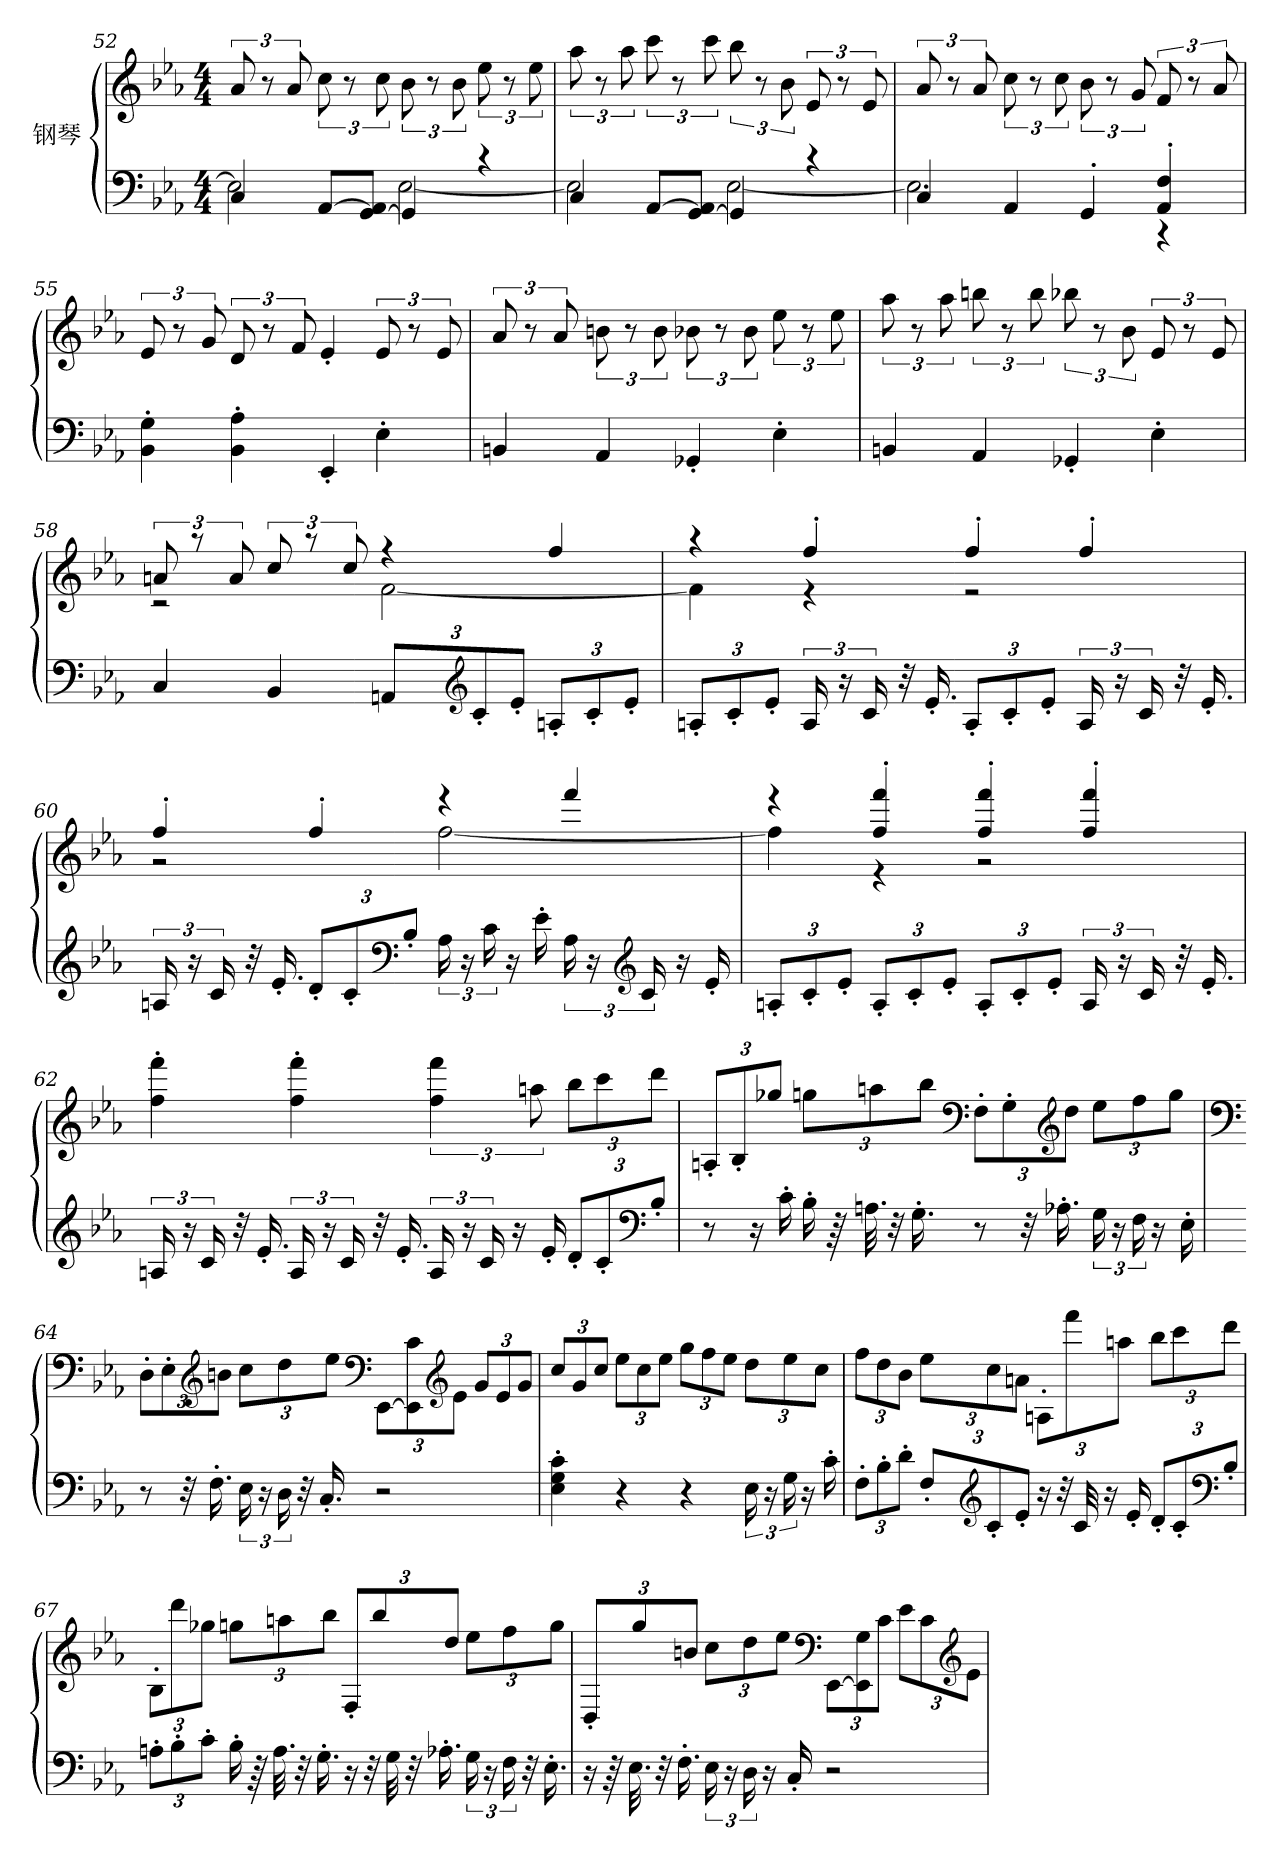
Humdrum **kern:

**kern	**kern
*part1	*part1
*staff2	*staff1
*I"钢琴	*
*clefF4	*clefG2
*k[b-e-a-]	*k[b-e-a-]
*M4/4	*M4/4
=52	=52
*^	*
4C/	2E-\]	12a-/
.	.	12r
.	.	12a-/
[8AA-/L	.	12cc\
.	.	12r
[8GG/ 8AA-/]J	.	.
.	.	12cc\
4GG/]	[2E-\	12b-\
.	.	12r
.	.	12b-\
4r	.	12ee-\
.	.	12r
.	.	12ee-\
!!LO:LB:g=z
=53	=53	=53
4C/	2E-\]	12aa-\
.	.	12r
.	.	12aa-\
[8AA-/L	.	12ccc\
.	.	12r
[8GG/ 8AA-/]J	.	.
.	.	12ccc\
4GG/]	[2E-\	12bb-\
.	.	12r
.	.	12b-\
4r	.	12e-/
.	.	12r
.	.	12e-/
=54	=54	=54
4C/	2.E-\]	12a-/
.	.	12r
.	.	12a-/
4AA-/	.	12cc\
.	.	12r
.	.	12cc\
4GG'/	.	12b-\
.	.	12r
.	.	12g/
4AA-/' 4F/'	4r	12f/
.	.	12r
.	.	12a-/
*v	*v	*
=55	=55
4BB-\' 4G\'	12e-/
.	12r
.	12g/
4BB-\' 4A-\'	12d/
.	12r
.	12f/
4EE-'/	4e-'/
4E-'\	12e-/
.	12r
.	12e-/
!!LO:LB:g=z
=56	=56
4BBn/	12a-/
.	12r
.	12a-/
4AA-/	12bn\
.	12r
.	12b\
4GG-X'/	12b-X\
.	12r
.	12b-\
4E-'\	12ee-\
.	12r
.	12ee-\
=57	=57
4BBn/	12aa-\
.	12r
.	12aa-\
4AA-/	12bbn\
.	12r
.	12bb\
4GG-X'/	12bb-X\
.	12r
.	12b-\
4E-'\	12e-/
.	12r
.	12e-/
!!LO:LB:g=z
=58	=58
*	*^
4C/	12an/	2r
.	12r	.
.	12a/	.
4BB-/	12cc/	.
.	12r	.
.	12cc/	.
*Xbrackettup	*	*
12AAn/L	4r	[2f\
*clefG2	*	*
12c'/	.	.
12e-'/J	.	.
12An'/L	4ff/	.
12c'/	.	.
12e-'/J	.	.
=59	=59	=59
12An'/L	4r	4f\]
12c'/	.	.
12e-'/J	.	.
*brackettup	*	*
24A/	4ff'/	4r
24r	.	.
24c/	.	.
32r	.	.
16.e-'/	.	.
*Xbrackettup	*	*
12A'/L	4ff'/	2r
12c'/	.	.
12e-'/J	.	.
*brackettup	*	*
24A/	4ff'/	.
24r	.	.
24c/	.	.
32r	.	.
16.e-'/	.	.
!!LO:PB:g=z	!!
=60	=60	=60
24An/	4ff'/	2r
24r	.	.
24c/	.	.
32r	.	.
16.e-'/	.	.
*Xbrackettup	*	*
12d'/L	4ff'/	.
12c'/	.	.
*clefF4	*	*
12B-'/J	.	.
*brackettup	*	*
24A\	4r	[2ff\
24r	.	.
24c\	.	.
16r	.	.
16e-'\	.	.
24A\	4fff/	.
24r	.	.
*clefG2	*	*
24c/	.	.
16r	.	.
16e-'/	.	.
=61	=61	=61
*Xbrackettup	*	*
12An'/L	4r	4ff\]
12c'/	.	.
12e-'/J	.	.
12A'/L	4ff/' 4fff/'	4r
12c'/	.	.
12e-'/J	.	.
12A'/L	4ff/' 4fff/'	2r
12c'/	.	.
12e-'/J	.	.
*brackettup	*	*
24A/	4ff/' 4fff/'	.
24r	.	.
24c/	.	.
32r	.	.
16.e-'/	.	.
*	*v	*v
!!LO:LB:g=z
=62	=62
24An/	4ff\' 4fff\'
24r	.
24c/	.
32r	.
16.e-'/	.
24A/	4ff\' 4fff\'
24r	.
24c/	.
32r	.
16.e-'/	.
24A/	6ff\ 6fff\
24r	.
24c/	.
16r	.
.	12aan\
16e-'/	.
*Xbrackettup	*Xbrackettup
12d'/L	12bb-\L
12c'/	12ccc\
*clefF4	*
12B-'/J	12ddd\J
!!LO:LB:g=z
=63	=63
8r	12An'/L
.	12B-'/
16r	.
.	12gg-X/J
16c'\	.
16B-'\	12ggn\L
64r	.
32.An\	.
.	12aan\
32r	.
16.G'\	.
.	12bb-\J
*	*clefF4
8r	12F'\L
.	12G'\
32r	.
16.A-X'\	.
*	*clefG2
.	12dd\J
*brackettup	*
24G\	12ee-\L
24r	.
24F\	12ff\
16r	.
.	12gg\J
16E-'\	.
!!LO:LB:g=z
=64	=64
*	*clefF4
8r	12D'\L
.	12E-'\
32r	.
16.F'\	.
*	*clefG2
.	12bn\J
24E-\	12cc\L
24r	.
24D\	12dd\
32r	.
16.C'/	.
.	12ee-\J
*	*clefF4
2r	[12EE-\L
.	12EE-\] 12c\
*	*clefG2
.	12e-\J
.	12g/L
.	12e-/
.	12g/J
=65	=65
4E-\' 4G\' 4c\'	12cc/L
.	12g/
.	12cc/J
4r	12ee-\L
.	12cc\
.	12ee-\J
4r	12gg\L
.	12ff\
.	12ee-\J
24E-\	12dd\L
24r	.
24G\	12ee-\
16r	.
.	12cc\J
16c'\	.
!!LO:LB:g=z
=66	=66
*Xbrackettup	*
12F'\L	12ff\L
12B-'\	12dd\
12d'\J	12b-\J
12F'/L	12ee-\L
*clefG2	*
12c'/	12cc\
12e-'/J	12an\J
16r	12An'\L
32r	.
.	12fff\
32c/	.
16r	.
.	12aan\J
16e-'/	.
12d'/L	12bb-\L
12c'/	12ccc\
*clefF4	*
12B-'/J	12ddd\J
=67	=67
12An'\L	12B-'\L
12B-'\	12ddd\
12c'\J	12gg-X\J
16B-'\	12ggn\L
64r	.
32.A\	.
.	12aan\
32r	.
16.G'\	.
.	12bb-\J
16r	12F'/L
32r	.
.	12bb-/
32G\	.
32r	.
16.A-X'\	.
.	12dd/J
*brackettup	*
24G\	12ee-\L
24r	.
24F\	12ff\
32r	.
16.E-'\	.
.	12gg\J
!!LO:LB:g=z
=68	=68
16r	12D'/L
64r	.
32.E-\	.
.	12gg/
32r	.
16.F'\	.
.	12bn/J
24E-\	12cc\L
24r	.
24D\	12dd\
16r	.
.	12ee-\J
16C'/	.
*	*clefF4
2r	[12EE-\L
.	12EE-\] 12G\
.	12c\J
.	12e-\L
.	12c\
*	*clefG2
.	12e-\J
=	=
*-	*-
